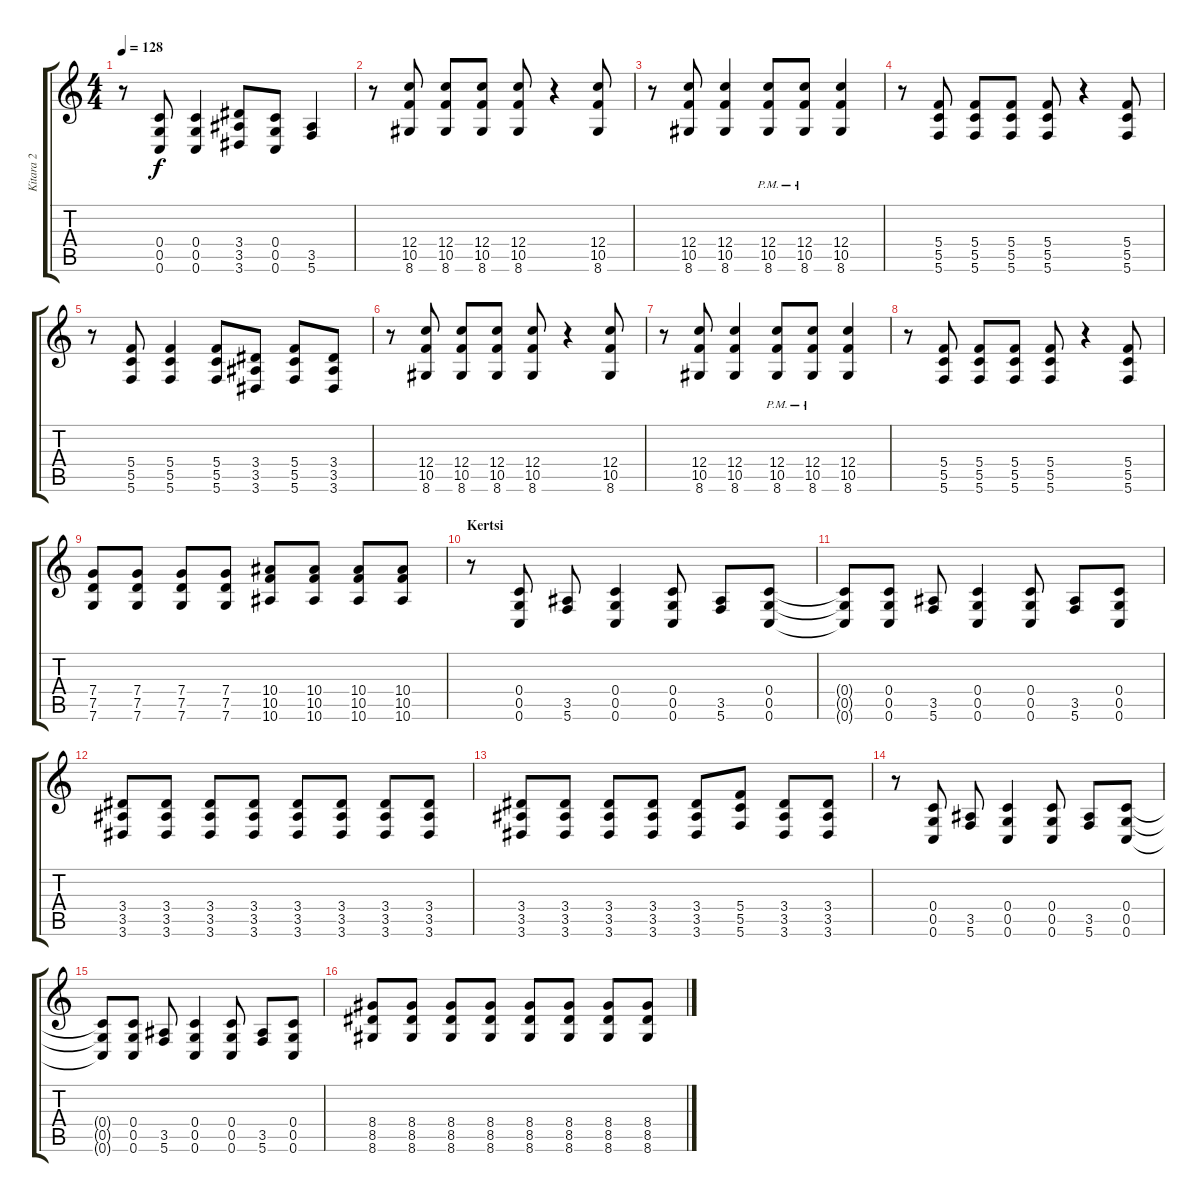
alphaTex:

\track ("Kitara 2" "Kitara 2") {instrument distortionguitar}
\staff {score tabs}
\tuning (D4 A3 F3 C3 G2 C2) {hide}
\ts (4 4)
\tempo 128
\clef g2
\ks c
r.8{dy f} (0.4 0.5 0.6).8 (0.4 0.5 0.6).4 (3.4 3.5 3.6).8 (0.4 0.5 0.6).8 (3.5 5.6).4 |
r.8 (12.4 10.5 8.6).8 (12.4 10.5 8.6).8 (12.4 10.5 8.6).8 (12.4 10.5 8.6).8 r.4 (12.4 10.5 8.6).8 |
r.8 (12.4 10.5 8.6).8 (12.4 10.5 8.6).4 (12.4{pm} 10.5{pm} 8.6{pm}).8 (12.4{pm} 10.5{pm} 8.6{pm}).8 (12.4 10.5 8.6).4 |
r.8 (5.4 5.5 5.6).8 (5.4 5.5 5.6).8 (5.4 5.5 5.6).8 (5.4 5.5 5.6).8 r.4 (5.4 5.5 5.6).8 |
r.8 (5.4 5.5 5.6).8 (5.4 5.5 5.6).4 (5.4 5.5 5.6).8 (3.4 3.5 3.6).8 (5.4 5.5 5.6).8 (3.4 3.5 3.6).8 |
r.8 (12.4 10.5 8.6).8 (12.4 10.5 8.6).8 (12.4 10.5 8.6).8 (12.4 10.5 8.6).8 r.4 (12.4 10.5 8.6).8 |
r.8 (12.4 10.5 8.6).8 (12.4 10.5 8.6).4 (12.4{pm} 10.5{pm} 8.6{pm}).8 (12.4{pm} 10.5{pm} 8.6{pm}).8 (12.4 10.5 8.6).4 |
r.8 (5.4 5.5 5.6).8 (5.4 5.5 5.6).8 (5.4 5.5 5.6).8 (5.4 5.5 5.6).8 r.4 (5.4 5.5 5.6).8 |
(7.4 7.5 7.6).8 (7.4 7.5 7.6).8 (7.4 7.5 7.6).8 (7.4 7.5 7.6).8 (10.4 10.5 10.6).8 (10.4 10.5 10.6).8 (10.4 10.5 10.6).8 (10.4 10.5 10.6).8 |
\section ("" "Kertsi")
r.8 (0.4 0.5 0.6).8 (3.5 5.6).8 (0.4 0.5 0.6).4 (0.4 0.5 0.6).8 (3.5 5.6).8 (0.4 0.5 0.6).8 |
(0.4{t} 0.5{t} 0.6{t}).8 (0.4 0.5 0.6).8 (3.5 5.6).8 (0.4 0.5 0.6).4 (0.4 0.5 0.6).8 (3.5 5.6).8 (0.4 0.5 0.6).8 |
(3.4 3.5 3.6).8 (3.4 3.5 3.6).8 (3.4 3.5 3.6).8 (3.4 3.5 3.6).8 (3.4 3.5 3.6).8 (3.4 3.5 3.6).8 (3.4 3.5 3.6).8 (3.4 3.5 3.6).8 |
(3.4 3.5 3.6).8 (3.4 3.5 3.6).8 (3.4 3.5 3.6).8 (3.4 3.5 3.6).8 (3.4 3.5 3.6).8 (5.4 5.5 5.6).8 (3.4 3.5 3.6).8 (3.4 3.5 3.6).8 |
r.8 (0.4 0.5 0.6).8 (3.5 5.6).8 (0.4 0.5 0.6).4 (0.4 0.5 0.6).8 (3.5 5.6).8 (0.4 0.5 0.6).8 |
(0.4{t} 0.5{t} 0.6{t}).8 (0.4 0.5 0.6).8 (3.5 5.6).8 (0.4 0.5 0.6).4 (0.4 0.5 0.6).8 (3.5 5.6).8 (0.4 0.5 0.6).8 |
(8.4 8.5 8.6).8 (8.4 8.5 8.6).8 (8.4 8.5 8.6).8 (8.4 8.5 8.6).8 (8.4 8.5 8.6).8 (8.4 8.5 8.6).8 (8.4 8.5 8.6).8 (8.4 8.5 8.6).8
